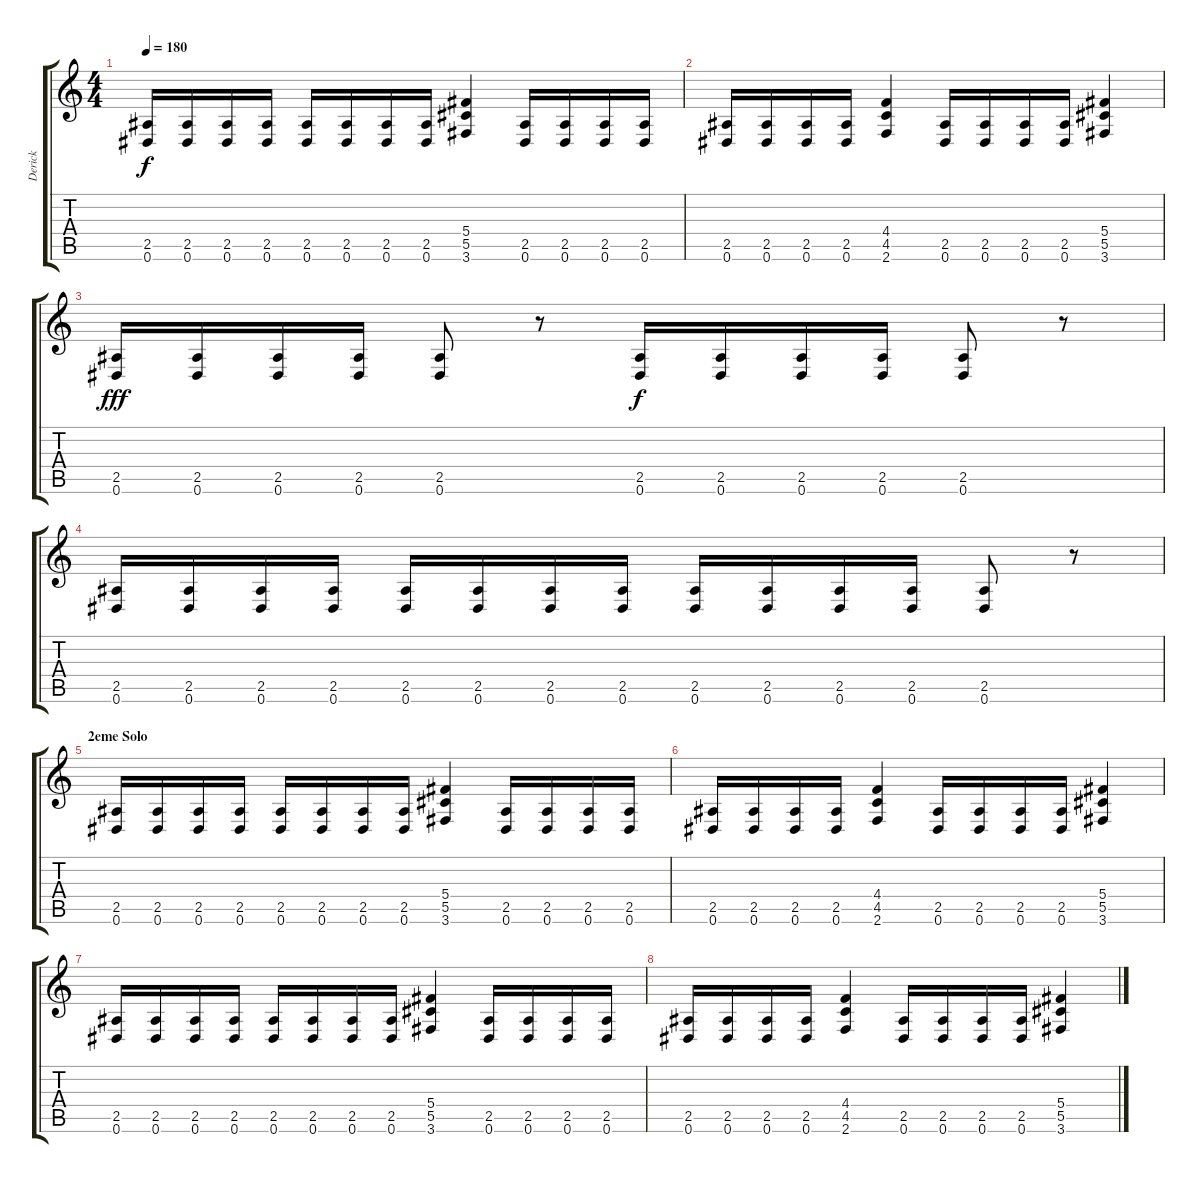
\track ("Derick" "Derick") {instrument distortionguitar}
\staff {score tabs}
\tuning (Eb4 Bb3 Gb3 Db3 Ab2 Eb2) {hide}
\ts (4 4)
\tempo 180
\clef g2
\ks c
(2.5 0.6).16{dy f} (2.5 0.6).16 (2.5 0.6).16 (2.5 0.6).16 (2.5 0.6).16 (2.5 0.6).16 (2.5 0.6).16 (2.5 0.6).16 (5.4 5.5 3.6).4 (2.5 0.6).16 (2.5 0.6).16 (2.5 0.6).16 (2.5 0.6).16 |
(2.5 0.6).16 (2.5 0.6).16 (2.5 0.6).16 (2.5 0.6).16 (4.4 4.5 2.6).4 (2.5 0.6).16 (2.5 0.6).16 (2.5 0.6).16 (2.5 0.6).16 (5.4 5.5 3.6).4 |
(2.5 0.6).16{dy fff} (2.5 0.6).16 (2.5 0.6).16 (2.5 0.6).16 (2.5 0.6).8 r.8 (2.5 0.6).16{dy f} (2.5 0.6).16 (2.5 0.6).16 (2.5 0.6).16 (2.5 0.6).8 r.8 |
(2.5 0.6).16 (2.5 0.6).16 (2.5 0.6).16 (2.5 0.6).16 (2.5 0.6).16 (2.5 0.6).16 (2.5 0.6).16 (2.5 0.6).16 (2.5 0.6).16 (2.5 0.6).16 (2.5 0.6).16 (2.5 0.6).16 (2.5 0.6).8 r.8 |
\section ("" "2eme Solo")
(2.5 0.6).16 (2.5 0.6).16 (2.5 0.6).16 (2.5 0.6).16 (2.5 0.6).16 (2.5 0.6).16 (2.5 0.6).16 (2.5 0.6).16 (5.4 5.5 3.6).4 (2.5 0.6).16 (2.5 0.6).16 (2.5 0.6).16 (2.5 0.6).16 |
(2.5 0.6).16 (2.5 0.6).16 (2.5 0.6).16 (2.5 0.6).16 (4.4 4.5 2.6).4 (2.5 0.6).16 (2.5 0.6).16 (2.5 0.6).16 (2.5 0.6).16 (5.4 5.5 3.6).4 |
(2.5 0.6).16 (2.5 0.6).16 (2.5 0.6).16 (2.5 0.6).16 (2.5 0.6).16 (2.5 0.6).16 (2.5 0.6).16 (2.5 0.6).16 (5.4 5.5 3.6).4 (2.5 0.6).16 (2.5 0.6).16 (2.5 0.6).16 (2.5 0.6).16 |
(2.5 0.6).16 (2.5 0.6).16 (2.5 0.6).16 (2.5 0.6).16 (4.4 4.5 2.6).4 (2.5 0.6).16 (2.5 0.6).16 (2.5 0.6).16 (2.5 0.6).16 (5.4 5.5 3.6).4
